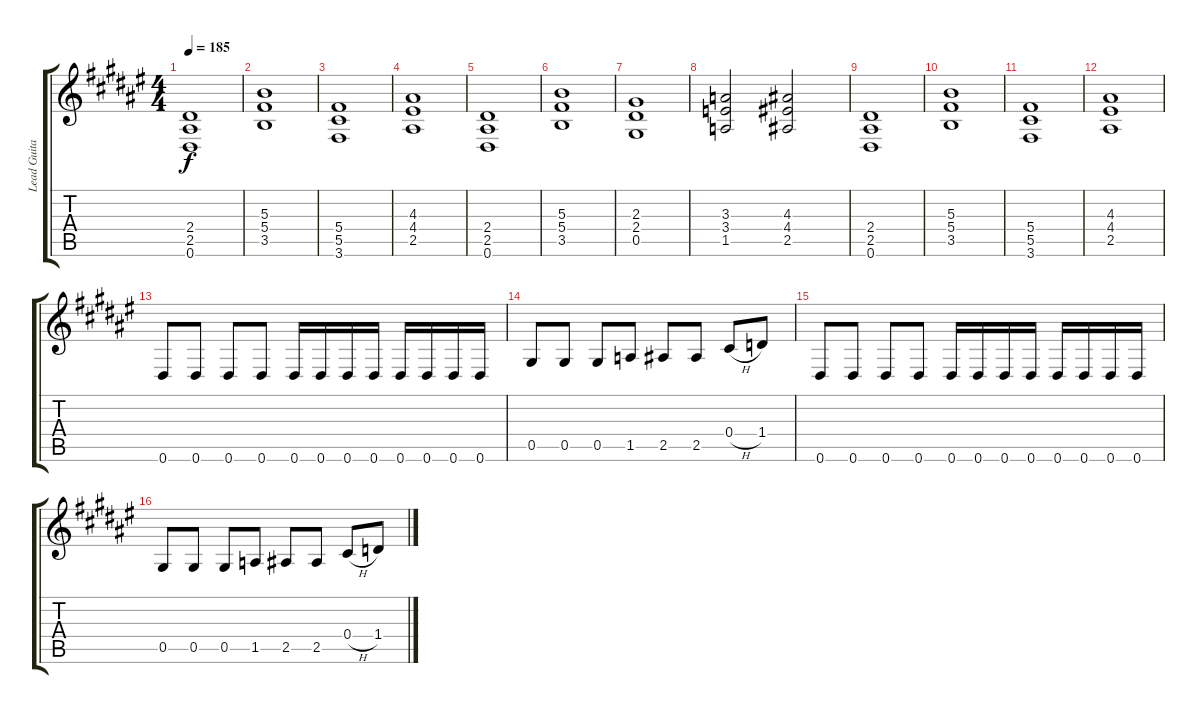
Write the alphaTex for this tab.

\track ("Lead Guitar" "Lead Guita") {instrument distortionguitar}
\staff {score tabs}
\tuning (Eb4 Bb3 Gb3 Db3 Ab2 Eb2) {hide}
\ts (4 4)
\tempo 185
\clef g2
\ks d#minor
(2.4 2.5 0.6).1{dy f} |
(5.3 5.4 3.5).1 |
(5.4 5.5 3.6).1 |
(4.3 4.4 2.5).1 |
(2.4 2.5 0.6).1 |
(5.3 5.4 3.5).1 |
(2.3 2.4 0.5).1 |
(3.3 3.4 1.5).2 (4.3 4.4 2.5).2 |
(2.4 2.5 0.6).1 |
(5.3 5.4 3.5).1 |
(5.4 5.5 3.6).1 |
(4.3 4.4 2.5).1 |
0.6.8 0.6.8 0.6.8 0.6.8 0.6.16 0.6.16 0.6.16 0.6.16 0.6.16 0.6.16 0.6.16 0.6.16 |
0.5.8 0.5.8 0.5.8 1.5.8 2.5.8 2.5.8 0.4{h}.8 1.4.8 |
0.6.8 0.6.8 0.6.8 0.6.8 0.6.16 0.6.16 0.6.16 0.6.16 0.6.16 0.6.16 0.6.16 0.6.16 |
0.5.8 0.5.8 0.5.8 1.5.8 2.5.8 2.5.8 0.4{h}.8 1.4.8
